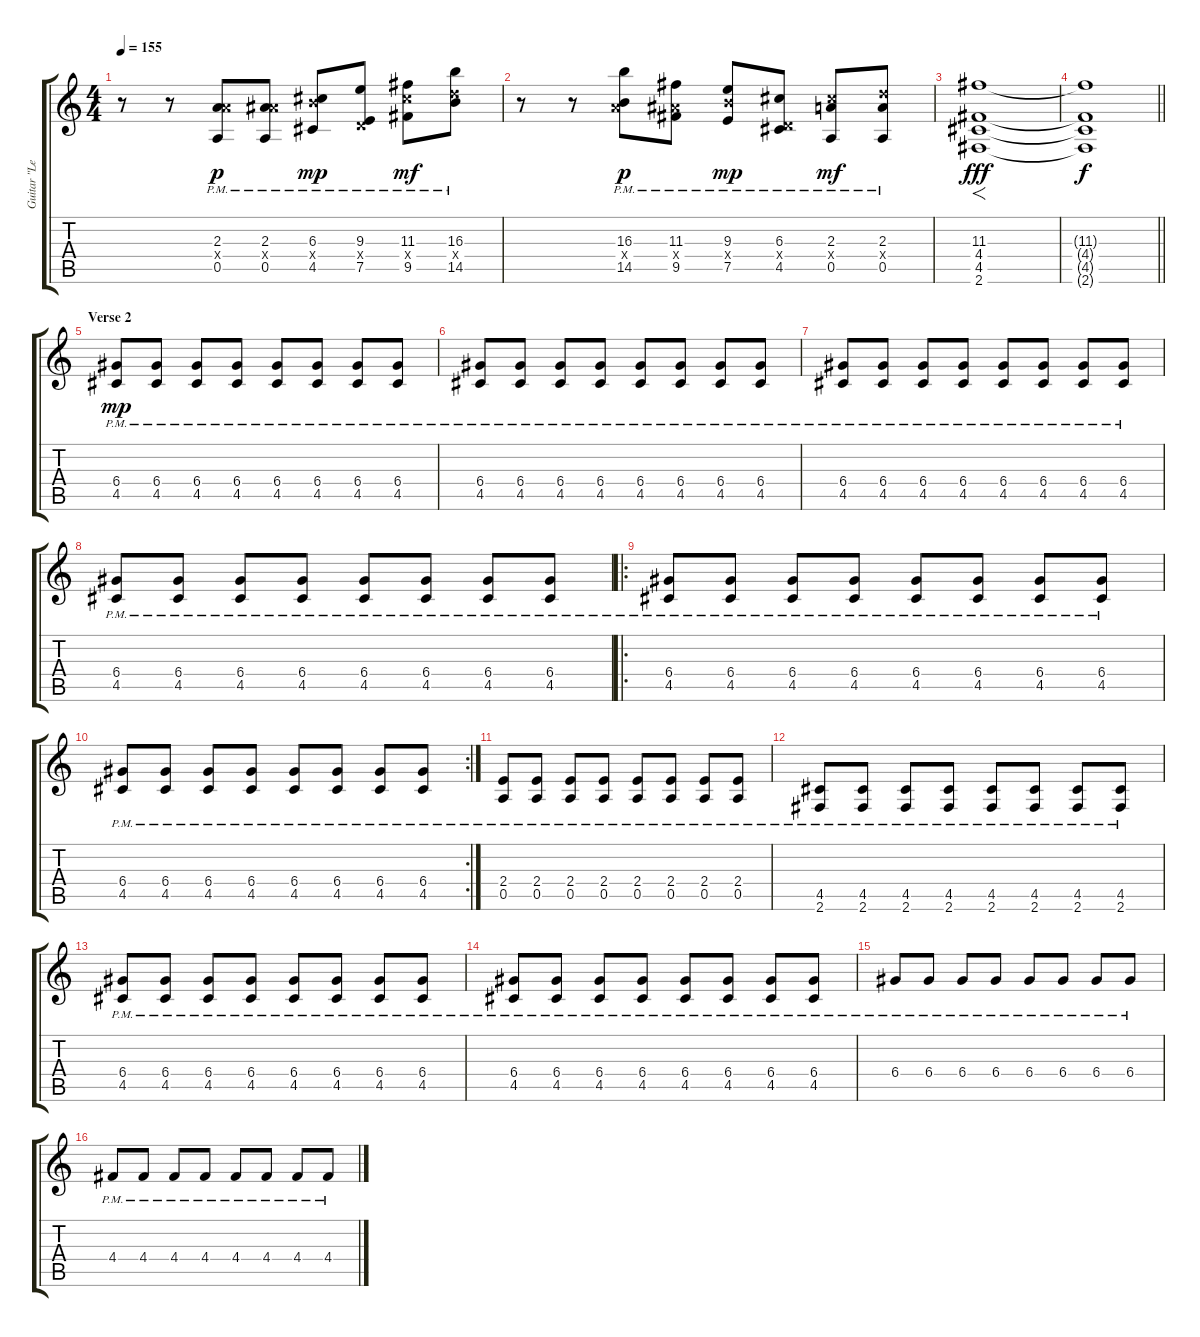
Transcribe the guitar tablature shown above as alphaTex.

\track ("Guitar \"Lead\"" "Guitar \"Le") {instrument overdrivenguitar}
\staff {score tabs}
\tuning (E4 B3 G3 D3 A2 E2) {hide}
\ts (4 4)
\tempo 155
\clef g2
\ks c
r.8{dy f} r.8 (2.3{pm} 7.4{pm x} 0.5{pm}).8{dy p} (2.3{pm} 8.4{pm x} 0.5{pm}).8 (6.3{pm} 9.4{pm x} 4.5{pm}).8{dy mp} (9.3{pm} 0.4{x} 7.5{pm}).8 (11.3{pm} 11.4{pm x} 9.5{pm}).8{dy mf} (16.3{pm} 12.4{pm x} 14.5{pm}).8 |
r.8 r.8 (16.3{pm} 7.4{pm x} 14.5{pm}).8{dy p} (11.3{pm} 8.4{pm x} 9.5{pm}).8 (9.3{pm} 9.4{pm x} 7.5{pm}).8{dy mp} (6.3{pm} 0.4{x} 4.5{pm}).8 (2.3{pm} 11.4{pm x} 0.5{pm}).8{dy mf} (2.3{pm} 12.4{pm x} 0.5{pm}).8 |
(11.3 4.4 4.5 2.6).1{f dy fff} |
\barLineRight lightlight
(11.3{t} 4.4{t} 4.5{t} 2.6{t}).1{dy f} |
\section ("" "Verse 2")
(6.4{pm} 4.5{pm}).8{dy mp} (6.4{pm} 4.5{pm}).8 (6.4{pm} 4.5{pm}).8 (6.4{pm} 4.5{pm}).8 (6.4{pm} 4.5{pm}).8 (6.4{pm} 4.5{pm}).8 (6.4{pm} 4.5{pm}).8 (6.4{pm} 4.5{pm}).8 |
(6.4{pm} 4.5{pm}).8 (6.4{pm} 4.5{pm}).8 (6.4{pm} 4.5{pm}).8 (6.4{pm} 4.5{pm}).8 (6.4{pm} 4.5{pm}).8 (6.4{pm} 4.5{pm}).8 (6.4{pm} 4.5{pm}).8 (6.4{pm} 4.5{pm}).8 |
(6.4{pm} 4.5{pm}).8 (6.4{pm} 4.5{pm}).8 (6.4{pm} 4.5{pm}).8 (6.4{pm} 4.5{pm}).8 (6.4{pm} 4.5{pm}).8 (6.4{pm} 4.5{pm}).8 (6.4{pm} 4.5{pm}).8 (6.4{pm} 4.5{pm}).8 |
(6.4{pm} 4.5{pm}).8 (6.4{pm} 4.5{pm}).8 (6.4{pm} 4.5{pm}).8 (6.4{pm} 4.5{pm}).8 (6.4{pm} 4.5{pm}).8 (6.4{pm} 4.5{pm}).8 (6.4{pm} 4.5{pm}).8 (6.4{pm} 4.5{pm}).8 |
\ro
(6.4{pm} 4.5{pm}).8 (6.4{pm} 4.5{pm}).8 (6.4{pm} 4.5{pm}).8 (6.4{pm} 4.5{pm}).8 (6.4{pm} 4.5{pm}).8 (6.4{pm} 4.5{pm}).8 (6.4{pm} 4.5{pm}).8 (6.4{pm} 4.5{pm}).8 |
\rc 2
(6.4{pm} 4.5{pm}).8 (6.4{pm} 4.5{pm}).8 (6.4{pm} 4.5{pm}).8 (6.4{pm} 4.5{pm}).8 (6.4{pm} 4.5{pm}).8 (6.4{pm} 4.5{pm}).8 (6.4{pm} 4.5{pm}).8 (6.4{pm} 4.5{pm}).8 |
(2.4{pm} 0.5{pm}).8 (2.4{pm} 0.5{pm}).8 (2.4{pm} 0.5{pm}).8 (2.4{pm} 0.5{pm}).8 (2.4{pm} 0.5{pm}).8 (2.4{pm} 0.5{pm}).8 (2.4{pm} 0.5{pm}).8 (2.4{pm} 0.5{pm}).8 |
(4.5{pm} 2.6{pm}).8 (4.5{pm} 2.6{pm}).8 (4.5{pm} 2.6{pm}).8 (4.5{pm} 2.6{pm}).8 (4.5{pm} 2.6{pm}).8 (4.5{pm} 2.6{pm}).8 (4.5{pm} 2.6{pm}).8 (4.5{pm} 2.6{pm}).8 |
(6.4{pm} 4.5{pm}).8 (6.4{pm} 4.5{pm}).8 (6.4{pm} 4.5{pm}).8 (6.4{pm} 4.5{pm}).8 (6.4{pm} 4.5{pm}).8 (6.4{pm} 4.5{pm}).8 (6.4{pm} 4.5{pm}).8 (6.4{pm} 4.5{pm}).8 |
(6.4{pm} 4.5{pm}).8 (6.4{pm} 4.5{pm}).8 (6.4{pm} 4.5{pm}).8 (6.4{pm} 4.5{pm}).8 (6.4{pm} 4.5{pm}).8 (6.4{pm} 4.5{pm}).8 (6.4{pm} 4.5{pm}).8 (6.4{pm} 4.5{pm}).8 |
6.4{pm}.8 6.4{pm}.8 6.4{pm}.8 6.4{pm}.8 6.4{pm}.8 6.4{pm}.8 6.4{pm}.8 6.4{pm}.8 |
4.4{pm}.8 4.4{pm}.8 4.4{pm}.8 4.4{pm}.8 4.4{pm}.8 4.4{pm}.8 4.4{pm}.8 4.4{pm}.8
